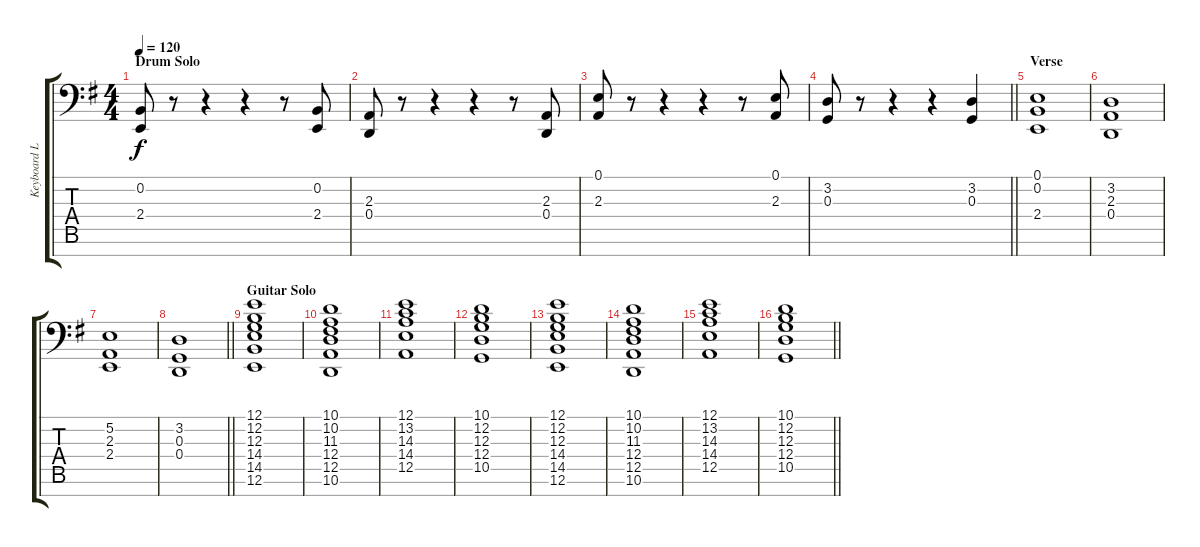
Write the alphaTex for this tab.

\track ("Keyboard L" "Keyboard L") {instrument stringensemble1}
\staff {score tabs}
\tuning (E3 B2 G2 D2 A1 E1 B0) {hide}
\ts (4 4)
\section ("" "Drum Solo")
\tempo 120
\clef f4
\ks eminor
(0.2 2.4).8{dy f} r.8 r.4 r.4 r.8 (0.2 2.4).8 |
(2.3 0.4).8 r.8 r.4 r.4 r.8 (2.3 0.4).8 |
(0.1 2.3).8 r.8 r.4 r.4 r.8 (0.1 2.3).8 |
\barLineRight lightlight
(3.2 0.3).8 r.8 r.4 r.4 (3.2 0.3).4 |
\section ("" "Verse")
(0.1 0.2 2.4).1 |
(3.2 2.3 0.4).1 |
(5.2 2.3 2.4).1 |
\barLineRight lightlight
(3.2 0.3 0.4).1 |
\section ("" "Guitar Solo")
(12.1 12.2 12.3 14.4 14.5 12.6).1 |
(10.1 10.2 11.3 12.4 12.5 10.6).1 |
(12.1 13.2 14.3 14.4 12.5).1 |
(10.1 12.2 12.3 12.4 10.5).1 |
(12.1 12.2 12.3 14.4 14.5 12.6).1 |
(10.1 10.2 11.3 12.4 12.5 10.6).1 |
(12.1 13.2 14.3 14.4 12.5).1 |
\barLineRight lightlight
(10.1 12.2 12.3 12.4 10.5).1
